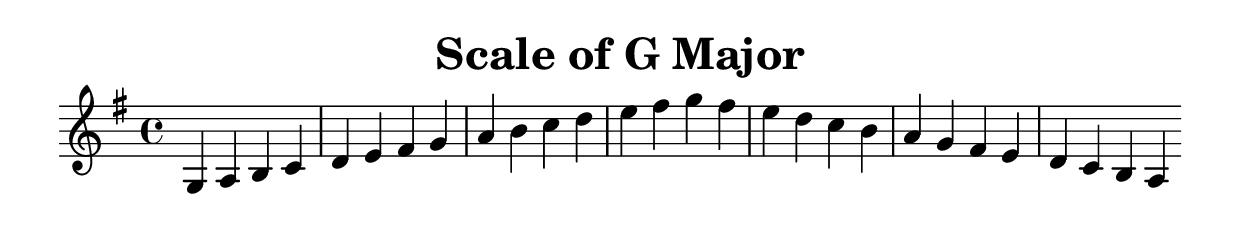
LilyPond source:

\version "2.10"

% large staff
#(set-global-staff-size 24)

\header
{
  title = "Scale of G Major"
  %arranger = 
}

violin = \relative c''
{
  \time 4/4
  \key g \major

  g,4 a b c d e fis g a b c d e fis 
  g fis e d c b a g fis e d c b a \bar ":|"
}

\score
{
  \context Staff = violin \violin
  \layout {
    indent = 0\in
  }
}